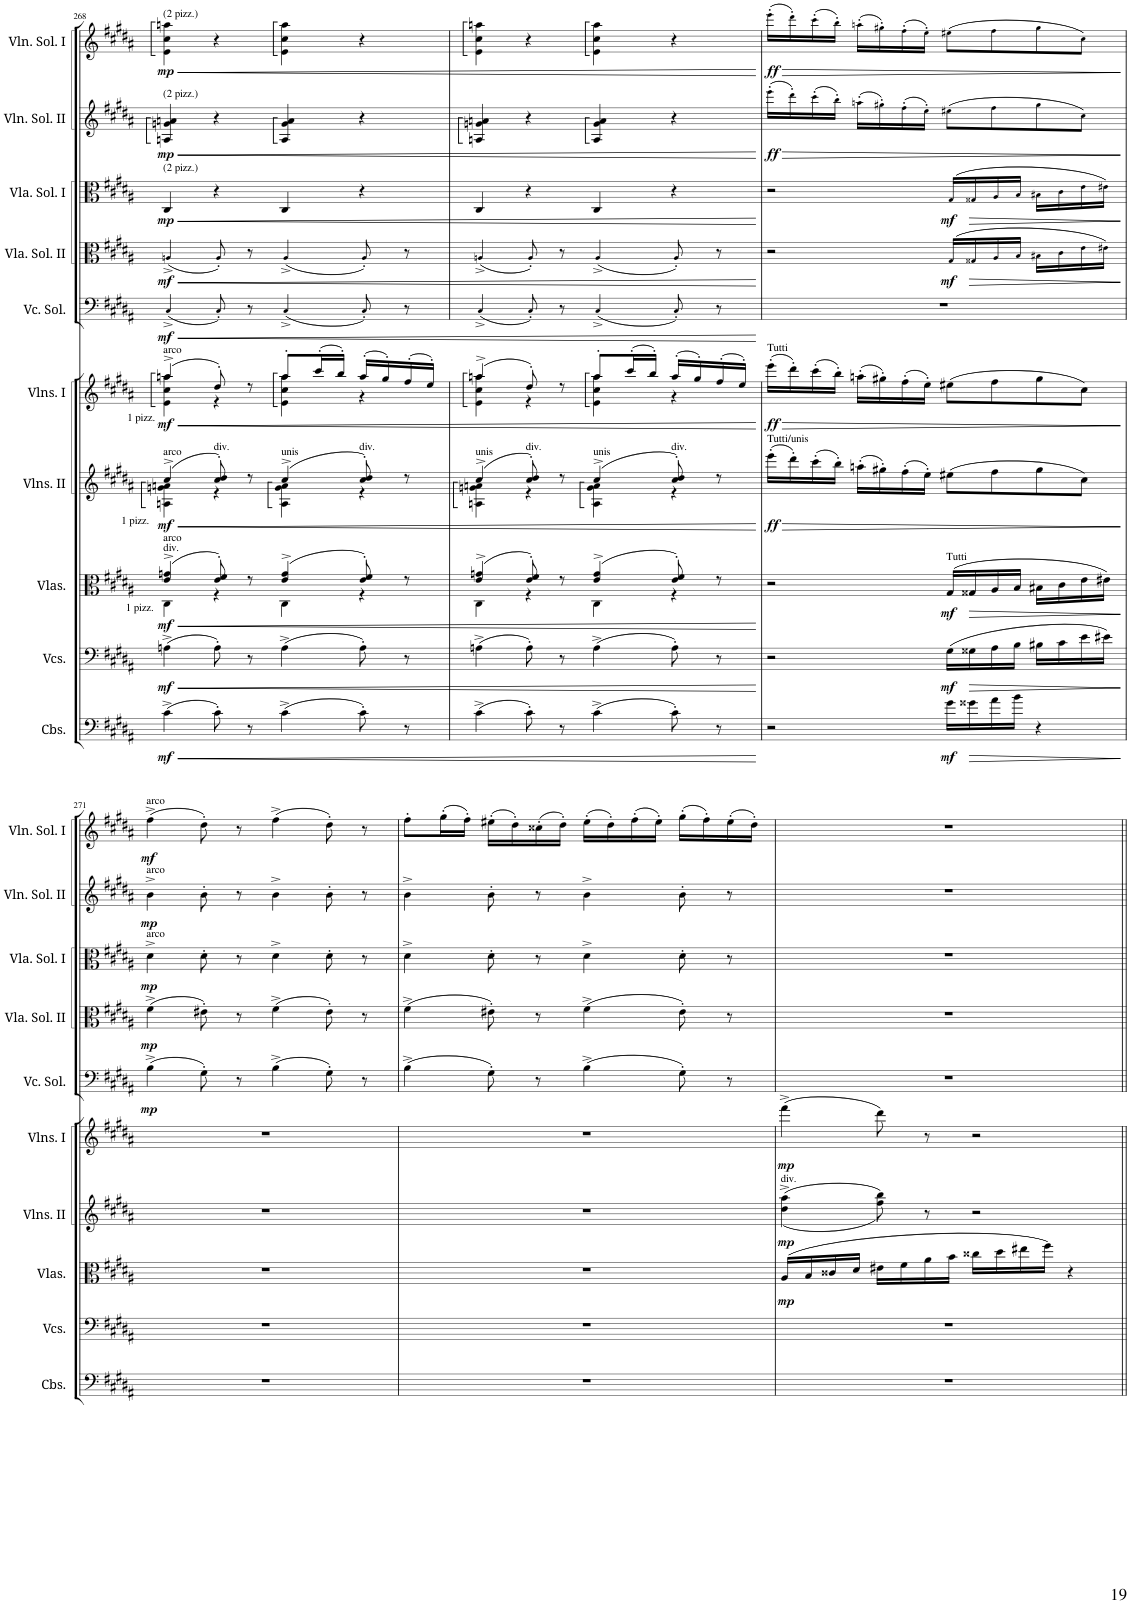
**kern	**dynam	**kern	**dynam	**kern	**dynam	**kern	**dynam	**kern	**dynam	**kern	**dynam	**kern	**dynam	**kern	**dynam	**kern	**dynam	**kern	**dynam
*part10	*part10	*part9	*part9	*part8	*part8	*part7	*part7	*part6	*part6	*part5	*part5	*part4	*part4	*part3	*part3	*part2	*part2	*part1	*part1
*staff10	*staff10	*staff9	*staff9	*staff8	*staff8	*staff7	*staff7	*staff6	*staff6	*staff5	*staff5	*staff4	*staff4	*staff3	*staff3	*staff2	*staff2	*staff1	*staff1
*I"Contrabasses	*	*I"Violoncellos	*	*I"Violas	*	*I"Violins II	*	*I"Violins I	*	*I"Violoncello Solo	*	*I"Viola Solo II	*	*I"Viola Solo I	*	*I"Violin Solo II	*	*I"Violin Solo I	*
*I'Cbs.	*	*I'Vcs.	*	*I'Vlas.	*	*I'Vlns. II	*	*I'Vlns. I	*	*I'Vc. Sol.	*	*I'Vla. Sol. II	*	*I'Vla. Sol. I	*	*I'Vln. Sol. II	*	*I'Vln. Sol. I	*
!!LO:PB:g=z
*clefF4	*	*clefF4	*	*clefC3	*	*clefG2	*	*clefG2	*	*clefF4	*	*clefC3	*	*clefC3	*	*clefG2	*	*clefG2	*
*Trd7c12	*	*	*	*	*	*	*	*	*	*	*	*	*	*	*	*	*	*	*
*k[f#c#g#d#a#]	*	*k[f#c#g#d#a#]	*	*k[f#c#g#d#a#]	*	*k[f#c#g#d#a#]	*	*k[f#c#g#d#a#]	*	*k[f#c#g#d#a#]	*	*k[f#c#g#d#a#]	*	*k[f#c#g#d#a#]	*	*k[f#c#g#d#a#]	*	*k[f#c#g#d#a#]	*
*M4/4	*	*M4/4	*	*M4/4	*	*M4/4	*	*M4/4	*	*M4/4	*	*M4/4	*	*M4/4	*	*M4/4	*	*M4/4	*
*met(c)	*	*met(c)	*	*met(c)	*	*met(c)	*	*met(c)	*	*met(c)	*	*met(c)	*	*met(c)	*	*met(c)	*	*met(c)	*
=268	=268	=268	=268	=268	=268	=268	=268	=268	=268	=268	=268	=268	=268	=268	=268	=268	=268	=268	=268
!	!	!	!	!	!	!	!	!	!	!	!	!	!	!	!	!	!	!LO:TX:a:t=(2 pizz.)	!
!	!	!	!	!	!	!	!	!	!	!	!	!	!	!	!	!LO:TX:a:t=(2 pizz.)	!	!	!
!	!	!	!	!	!	!	!	!	!	!	!	!	!	!LO:TX:a:t=(2 pizz.)	!	!	!	!	!
!	!	!	!	!	!	!	!	!LO:TX:a:t=1 pizz.	!	!	!	!	!	!	!	!	!	!	!
!	!	!	!	!	!	!	!	!LO:TX:a:t=arco	!	!	!	!	!	!	!	!	!	!	!
!	!	!	!	!	!	!LO:TX:a:t=1 pizz.	!	!	!	!	!	!	!	!	!	!	!	!	!
!	!	!	!	!	!	!LO:TX:a:t=arco	!	!	!	!	!	!	!	!	!	!	!	!	!
!	!	!	!	!LO:TX:a:t=div.	!	!	!	!	!	!	!	!	!	!	!	!	!	!	!
!	!	!	!	!LO:TX:a:t=1 pizz.	!	!	!	!	!	!	!	!	!	!	!	!	!	!	!
!	!	!	!	!LO:TX:a:t=arco	!	!	!	!	!	!	!	!	!	!	!	!	!	!	!
!	!LO:HP:b	!	!LO:HP:b	!	!LO:HP:b	!	!LO:HP:b	!	!LO:HP:b	!	!LO:HP:b	!	!LO:HP:b	!	!LO:HP:b	!	!LO:HP:b	!	!LO:HP:b
*	*	*	*	*^	*	*^	*	*^	*	*	*	*	*	*	*	*	*	*	*
!	!LO:DY:n=1:b	!	!LO:DY:n=1:b	!	!	!LO:DY:n=1:b	!	!	!LO:DY:n=1:b	!	!	!LO:DY:n=1:b	!	!LO:DY:n=1:b	!	!LO:DY:n=1:b	!	!LO:DY:n=1:b	!	!LO:DY:n=1:b	!	!LO:DY:n=1:b
(4c#^\	< mf	(4An^\	< mf	(4e/^ 4gn/^	4C#\	< mf	(4cc#^/	4An\ 4gn\ 4an\	< mf	(4aan^/	4e\ 4cc#\ 4aa\	< mf	(4C#^/	< mf	(4An^/	< mf	4C#/	< mp	4An/ 4gn/ 4an/	< mp	4e\ 4cc#\ 4aan\	< mp
!	!	!	!	!	!	!	!LO:TX:a:t=div.	!	!	!	!	!	!	!	!	!	!	!	!	!	!	!
8c#'\)	.	8A'\)	.	8e/' 8f#/')	4r	.	8cc#/' 8dd#/')	4r	.	8dd#'/)	4r	.	8C#'/)	.	8A'/)	.	4r	.	4r	.	4r	.
8r	.	8r	.	8r	.	.	8r	.	.	8r	.	.	8r	.	8r	.	.	.	.	.	.	.
!	!	!	!	!	!	!	!LO:TX:a:t=unis	!	!	!	!	!	!	!	!	!	!	!	!	!	!	!
(4c#^\	.	(4A^\	.	(4e/^ 4g/^	4C#\	.	(4cc#^/	4A\ 4g\ 4a\	.	8aa'/L	4e\ 4cc#\ 4aa\	.	(4C#^/	.	(4A^/	.	4C#/	.	4A/ 4g/ 4a/	.	4e\ 4cc#\ 4aa\	.
.	.	.	.	.	.	.	.	.	.	(16ccc#'/L	.	.	.	.	.	.	.	.	.	.	.	.
.	.	.	.	.	.	.	.	.	.	16bb'/JJ)	.	.	.	.	.	.	.	.	.	.	.	.
!	!	!	!	!	!	!	!LO:TX:a:t=div.	!	!	!	!	!	!	!	!	!	!	!	!	!	!	!
8c#'\)	.	8A'\)	.	8e/' 8f#/')	4r	.	8cc#/' 8dd#/')	4r	.	(16aa'/LL	4r	.	8C#'/)	.	8A'/)	.	4r	.	4r	.	4r	.
.	.	.	.	.	.	.	.	.	.	16gg#'/)	.	.	.	.	.	.	.	.	.	.	.	.
8r	.	8r	.	8r	.	.	8r	.	.	(16ff#'/	.	.	8r	.	8r	.	.	.	.	.	.	.
.	.	.	.	.	.	.	.	.	.	16ee'/JJ)	.	.	.	.	.	.	.	.	.	.	.	.
=269	=269	=269	=269	=269	=269	=269	=269	=269	=269	=269	=269	=269	=269	=269	=269	=269	=269	=269	=269	=269	=269	=269
!	!	!	!	!	!	!	!LO:TX:a:t=unis	!	!	!	!	!	!	!	!	!	!	!	!	!	!	!
(4c#^\	.	(4An^\	.	(4e/^ 4gn/^	4C#\	.	(4cc#^/	4An\ 4gn\ 4an\	.	(4aan^/	4e\ 4cc#\ 4aa\	.	(4C#^/	.	(4An^/	.	4C#/	.	4An/ 4gn/ 4an/	.	4e\ 4cc#\ 4aan\	.
!	!	!	!	!	!	!	!LO:TX:a:t=div.	!	!	!	!	!	!	!	!	!	!	!	!	!	!	!
8c#'\)	.	8A'\)	.	8e/' 8f#/')	4r	.	8cc#/' 8dd#/')	4r	.	8dd#'/)	4r	.	8C#'/)	.	8A'/)	.	4r	.	4r	.	4r	.
8r	.	8r	.	8r	.	.	8r	.	.	8r	.	.	8r	.	8r	.	.	.	.	.	.	.
!	!	!	!	!	!	!	!LO:TX:a:t=unis	!	!	!	!	!	!	!	!	!	!	!	!	!	!	!
(4c#^\	.	(4A^\	.	(4e/^ 4g/^	4C#\	.	(4cc#^/	4A\ 4g\ 4a\	.	8aa'/L	4e\ 4cc#\ 4aa\	.	(4C#^/	.	(4A^/	.	4C#/	.	4A/ 4g/ 4a/	.	4e\ 4cc#\ 4aa\	.
.	.	.	.	.	.	.	.	.	.	(16ccc#'/L	.	.	.	.	.	.	.	.	.	.	.	.
.	.	.	.	.	.	.	.	.	.	16bb'/JJ)	.	.	.	.	.	.	.	.	.	.	.	.
!	!	!	!	!	!	!	!LO:TX:a:t=div.	!	!	!	!	!	!	!	!	!	!	!	!	!	!	!
8c#'\)	.	8A'\)	.	8e/' 8f#/')	4r	.	8cc#/' 8dd#/')	4r	.	(16aa'/LL	4r	.	8C#'/)	.	8A'/)	.	4r	.	4r	.	4r	.
.	.	.	.	.	.	.	.	.	.	16gg#'/)	.	.	.	.	.	.	.	.	.	.	.	.
8r	.	8r	.	8r	.	.	8r	.	.	(16ff#'/	.	.	8r	.	8r	.	.	.	.	.	.	.
.	.	.	.	.	.	.	.	.	.	16ee'/JJ)	.	.	.	.	.	.	.	.	.	.	.	.
*	*	*	*	*v	*v	*	*	*	*	*v	*v	*	*	*	*	*	*	*	*	*	*	*
*	*	*	*	*	*	*v	*v	*	*	*	*	*	*	*	*	*	*	*	*	*
.	[	.	[	.	[	.	[	.	[	.	[	.	[	.	[	.	[	.	[
=270	=270	=270	=270	=270	=270	=270	=270	=270	=270	=270	=270	=270	=270	=270	=270	=270	=270	=270	=270
!	!	!	!	!	!	!	!	!LO:TX:a:t=Tutti	!	!	!	!	!	!	!	!	!	!	!
!	!	!	!	!	!	!LO:TX:a:t=Tutti/unis	!	!	!	!	!	!	!	!	!	!	!	!	!
!	!	!	!	!	!	!	!LO:HP:b	!	!LO:HP:b	!	!	!	!	!	!	!	!LO:HP:b	!	!LO:HP:b
!	!	!	!	!	!	!	!LO:DY:n=1:b	!	!LO:DY:n=1:b	!	!	!	!	!	!	!	!LO:DY:n=1:b	!	!LO:DY:n=1:b
2r	.	2r	.	2r	.	(16eee'\LL	> ff	(16eee'\LL	> ff	1r	.	2r	.	2r	.	(16eee'\LL	> ff	(16eee'\LL	> ff
.	.	.	.	.	.	16ddd#'\)	.	16ddd#'\)	.	.	.	.	.	.	.	16ddd#'\)	.	16ddd#'\)	.
.	.	.	.	.	.	(16ccc#'\	.	(16ccc#'\	.	.	.	.	.	.	.	(16ccc#'\	.	(16ccc#'\	.
.	.	.	.	.	.	16bb'\JJ)	.	16bb'\JJ)	.	.	.	.	.	.	.	16bb'\JJ)	.	16bb'\JJ)	.
.	.	.	.	.	.	(16aan'\LL	.	(16aan'\LL	.	.	.	.	.	.	.	(16aan'\LL	.	(16aan'\LL	.
.	.	.	.	.	.	16gg#X'\)	.	16gg#X'\)	.	.	.	.	.	.	.	16gg#X'\)	.	16gg#X'\)	.
.	.	.	.	.	.	(16ff#'\	.	(16ff#'\	.	.	.	.	.	.	.	(16ff#'\	.	(16ff#'\	.
.	.	.	.	.	.	16ee'\JJ)	.	16ee'\JJ)	.	.	.	.	.	.	.	16ee'\JJ)	.	16ee'\JJ)	.
!	!	!	!	!LO:TX:a:t=Tutti	!	!	!	!	!	!	!	!	!	!	!	!	!	!	!
!	!LO:DY:b	!	!LO:DY:b	!	!LO:DY:b	!	!	!	!	!	!	!	!LO:DY:b	!	!LO:DY:b	!	!	!	!
16g#\LL	mf	(16G#\LL	mf	(16G#/LL	mf	(8ee#X\L	.	(8ee#X\L	.	.	.	(16G#/LL	mf	(16G#/LL	mf	(8ee#X\L	.	(8ee#X\L	.
!	!LO:HP:b	!	!LO:HP:b	!	!LO:HP:b	!	!	!	!	!	!	!	!LO:HP:b	!	!LO:HP:b	!	!	!	!
16g##X\	>	16G##X\	>	16G##X/	>	.	.	.	.	.	.	16G##X/	>	16G##X/	>	.	.	.	.
16a#\	.	16A#\	.	16A#/	.	8ff#\	.	8ff#\	.	.	.	16A#/	.	16A#/	.	8ff#\	.	8ff#\	.
16b\JJ	.	16B\JJ	.	16B/JJ	.	.	.	.	.	.	.	16B/JJ	.	16B/JJ	.	.	.	.	.
4r	.	16B#X\LL	.	16B#X\LL	.	8gg#\	.	8gg#\	.	.	.	16B#X\LL	.	16B#X\LL	.	8gg#\	.	8gg#\	.
.	.	16c#\	.	16c#\	.	.	.	.	.	.	.	16c#\	.	16c#\	.	.	.	.	.
.	.	16e\	.	16e\	.	8cc#\J)	.	8cc#\J)	.	.	.	16e\	.	16e\	.	8cc#\J)	.	8cc#\J)	.
.	.	16e#X\JJ)	.	16e#X\JJ)	.	.	.	.	.	.	.	16e#X\JJ)	.	16e#X\JJ)	.	.	.	.	.
.	]	.	]	.	]	.	]	.	]	.	.	.	]	.	]	.	]	.	]
!!LO:LB:g=z
=271	=271	=271	=271	=271	=271	=271	=271	=271	=271	=271	=271	=271	=271	=271	=271	=271	=271	=271	=271
!	!	!	!	!	!	!	!	!	!	!	!	!	!	!	!	!	!	!LO:TX:a:t=arco	!
!	!	!	!	!	!	!	!	!	!	!	!	!	!	!	!	!LO:TX:a:t=arco	!	!	!
!	!	!	!	!	!	!	!	!	!	!	!	!	!	!LO:TX:a:t=arco	!	!	!	!	!
!	!	!	!	!	!	!	!	!	!	!	!LO:DY:b	!	!LO:DY:b	!	!LO:DY:b	!	!LO:DY:b	!	!LO:DY:b
1r	.	1r	.	1r	.	1r	.	1r	.	(4B^\	mp	(4f#^\	mp	4d#^\	mp	4b^\	mp	(4ff#^\	mf
.	.	.	.	.	.	.	.	.	.	8G#'\)	.	8e#X'\)	.	8d#'\	.	8b'\	.	8dd#'\)	.
.	.	.	.	.	.	.	.	.	.	8r	.	8r	.	8r	.	8r	.	8r	.
.	.	.	.	.	.	.	.	.	.	(4B^\	.	(4f#^\	.	4d#^\	.	4b^\	.	(4ff#^\	.
.	.	.	.	.	.	.	.	.	.	8G#'\)	.	8e#'\)	.	8d#'\	.	8b'\	.	8dd#'\)	.
.	.	.	.	.	.	.	.	.	.	8r	.	8r	.	8r	.	8r	.	8r	.
=272	=272	=272	=272	=272	=272	=272	=272	=272	=272	=272	=272	=272	=272	=272	=272	=272	=272	=272	=272
1r	.	1r	.	1r	.	1r	.	1r	.	(4B^\	.	(4f#^\	.	4d#^\	.	4b^\	.	8ff#'\L	.
.	.	.	.	.	.	.	.	.	.	.	.	.	.	.	.	.	.	(16gg#'\L	.
.	.	.	.	.	.	.	.	.	.	.	.	.	.	.	.	.	.	16ff#'\JJ)	.
.	.	.	.	.	.	.	.	.	.	8G#'\)	.	8e#X'\)	.	8d#'\	.	8b'\	.	(16ee#X'\LL	.
.	.	.	.	.	.	.	.	.	.	.	.	.	.	.	.	.	.	16dd#'\)	.
.	.	.	.	.	.	.	.	.	.	8r	.	8r	.	8r	.	8r	.	(16cc##X'\	.
.	.	.	.	.	.	.	.	.	.	.	.	.	.	.	.	.	.	16dd#'\JJ)	.
.	.	.	.	.	.	.	.	.	.	(4B^\	.	(4f#^\	.	4d#^\	.	4b^\	.	(16ee#'\LL	.
.	.	.	.	.	.	.	.	.	.	.	.	.	.	.	.	.	.	16dd#'\)	.
.	.	.	.	.	.	.	.	.	.	.	.	.	.	.	.	.	.	(16ff#'\	.
.	.	.	.	.	.	.	.	.	.	.	.	.	.	.	.	.	.	16ee#'\JJ)	.
.	.	.	.	.	.	.	.	.	.	8G#'\)	.	8e#'\)	.	8d#'\	.	8b'\	.	(16gg#'\LL	.
.	.	.	.	.	.	.	.	.	.	.	.	.	.	.	.	.	.	16ff#'\)	.
.	.	.	.	.	.	.	.	.	.	8r	.	8r	.	8r	.	8r	.	(16ee#'\	.
.	.	.	.	.	.	.	.	.	.	.	.	.	.	.	.	.	.	16dd#'\JJ)	.
=273	=273	=273	=273	=273	=273	=273	=273	=273	=273	=273	=273	=273	=273	=273	=273	=273	=273	=273	=273
!	!	!	!	!	!	!LO:TX:a:t=div.	!	!	!	!	!	!	!	!	!	!	!	!	!
!	!	!	!	!	!LO:DY:b	!	!LO:DY:b	!	!LO:DY:b	!	!	!	!	!	!	!	!	!	!
1r	.	1r	.	(16A#/LL	mp	((<4dd#\^ 4aa#\^	mp	(4fff#^\	mp	1r	.	1r	.	1r	.	1r	.	1r	.
.	.	.	.	16B/	.	.	.	.	.	.	.	.	.	.	.	.	.	.	.
.	.	.	.	16c##X/	.	.	.	.	.	.	.	.	.	.	.	.	.	.	.
.	.	.	.	16d#/JJ	.	.	.	.	.	.	.	.	.	.	.	.	.	.	.
.	.	.	.	16e#X\LL	.	8ff#\ 8bb\))	.	8ddd#\)	.	.	.	.	.	.	.	.	.	.	.
.	.	.	.	16f#\	.	.	.	.	.	.	.	.	.	.	.	.	.	.	.
.	.	.	.	16a#\	.	8r	.	8r	.	.	.	.	.	.	.	.	.	.	.
.	.	.	.	16b\JJ	.	.	.	.	.	.	.	.	.	.	.	.	.	.	.
.	.	.	.	16cc##X\LL	.	2r	.	2r	.	.	.	.	.	.	.	.	.	.	.
.	.	.	.	16dd#\	.	.	.	.	.	.	.	.	.	.	.	.	.	.	.
.	.	.	.	16ee#X\	.	.	.	.	.	.	.	.	.	.	.	.	.	.	.
.	.	.	.	16ff#\JJ)	.	.	.	.	.	.	.	.	.	.	.	.	.	.	.
.	.	.	.	4r	.	.	.	.	.	.	.	.	.	.	.	.	.	.	.
=||	=||	=||	=||	=||	=||	=||	=||	=||	=||	=||	=||	=||	=||	=||	=||	=||	=||	=||	=||
*-	*-	*-	*-	*-	*-	*-	*-	*-	*-	*-	*-	*-	*-	*-	*-	*-	*-	*-	*-
